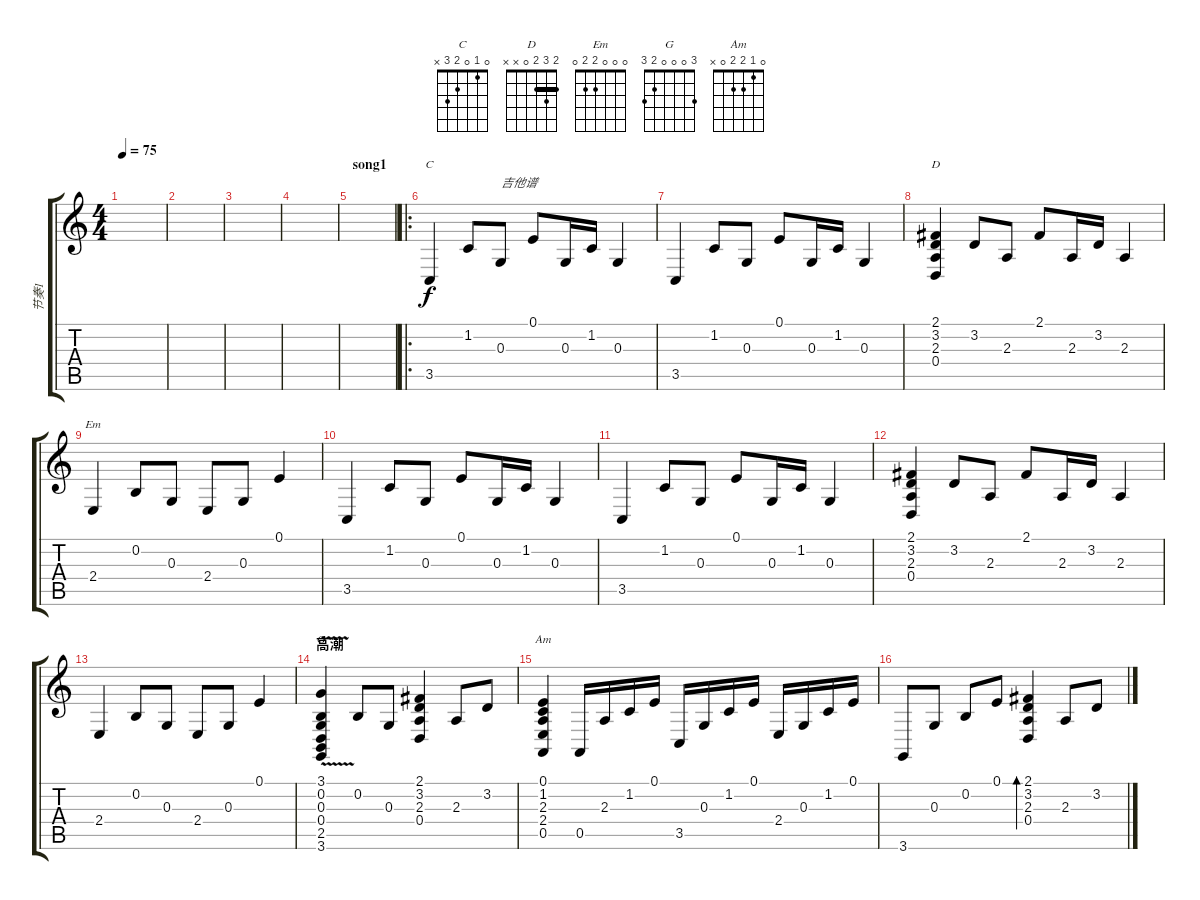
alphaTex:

\track ("节奏1" "节奏1") {instrument electricpiano1}
\staff {score tabs}
\tuning (E4 B3 G3 D3 A2 E2) {hide}
\chord ("C" 0 1 0 2 3 x)
\chord ("D" 2 3 2 0 x x) {barre 2}
\chord ("Em" 0 0 0 2 2 0)
\chord ("G" 3 0 0 0 2 3)
\chord ("Am" 0 1 2 2 0 x)
\ts (4 4)
\tempo 75
\clef g2
\ks c
|
|
|
|
\section ("" "song1")
|
\ro
3.5.4{ch "C"} 1.2.8 0.3.8{txt "吉他谱"} 0.1.8 0.3.16 1.2.16 0.3.4 |
3.5.4 1.2.8 0.3.8 0.1.8 0.3.16 1.2.16 0.3.4 |
(2.1 3.2 2.3 0.4).4{ch "D"} 3.2.8 2.3.8 2.1.8 2.3.16 3.2.16 2.3.4 |
2.4.4{ch "Em"} 0.2.8 0.3.8 2.4.8 0.3.8 0.1.4 |
3.5.4 1.2.8 0.3.8 0.1.8 0.3.16 1.2.16 0.3.4 |
3.5.4 1.2.8 0.3.8 0.1.8 0.3.16 1.2.16 0.3.4 |
(2.1 3.2 2.3 0.4).4 3.2.8 2.3.8 2.1.8 2.3.16 3.2.16 2.3.4 |
2.4.4 0.2.8 0.3.8 2.4.8 0.3.8 0.1.4 |
\section ("" "高潮")
(3.1{v} 0.2 0.3 0.4 2.5 3.6).4{ch "G"} 0.2.8 0.3.8 (2.1 3.2 2.3 0.4).4 2.3.8 3.2.8 |
(0.1 1.2 2.3 2.4 0.5).4{ch "Am"} 0.5.16 2.3.16 1.2.16 0.1.16 3.5.16 0.3.16 1.2.16 0.1.16 2.4.16 0.3.16 1.2.16 0.1.16 |
3.6.8 0.3.8 0.2.8 0.1.8 (2.1 3.2 2.3 0.4).4{bd 240} 2.3.8 3.2.8
